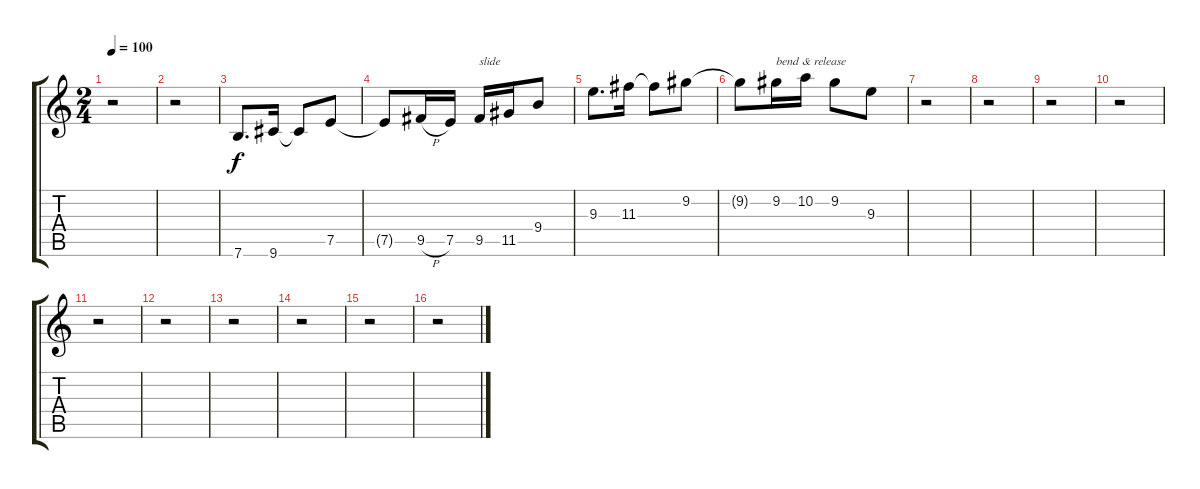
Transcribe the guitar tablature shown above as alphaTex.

\track "" {instrument electricguitarjazz}
\staff {score tabs}
\tuning (E4 B3 G3 D3 A2 E2) {hide}
\ts (2 4)
\tempo 100
\clef g2
\ks c
r.2{dy f} |
r.2 |
7.6.8{d} 9.6.16 9.6{t}.8 7.5.8 |
7.5{t}.8 9.5{h}.16 7.5.16 9.5.16{txt "slide"} 11.5.16 9.4.8 |
9.3.8{d} 11.3.16 11.3{t}.8 9.2.8 |
9.2{t}.8 9.2.16{txt "bend & release"} 10.2.16 9.2.8 9.3.8 |
r.2 |
r.2 |
r.2 |
r.2 |
r.2 |
r.2 |
r.2 |
r.2 |
r.2 |
r.2
